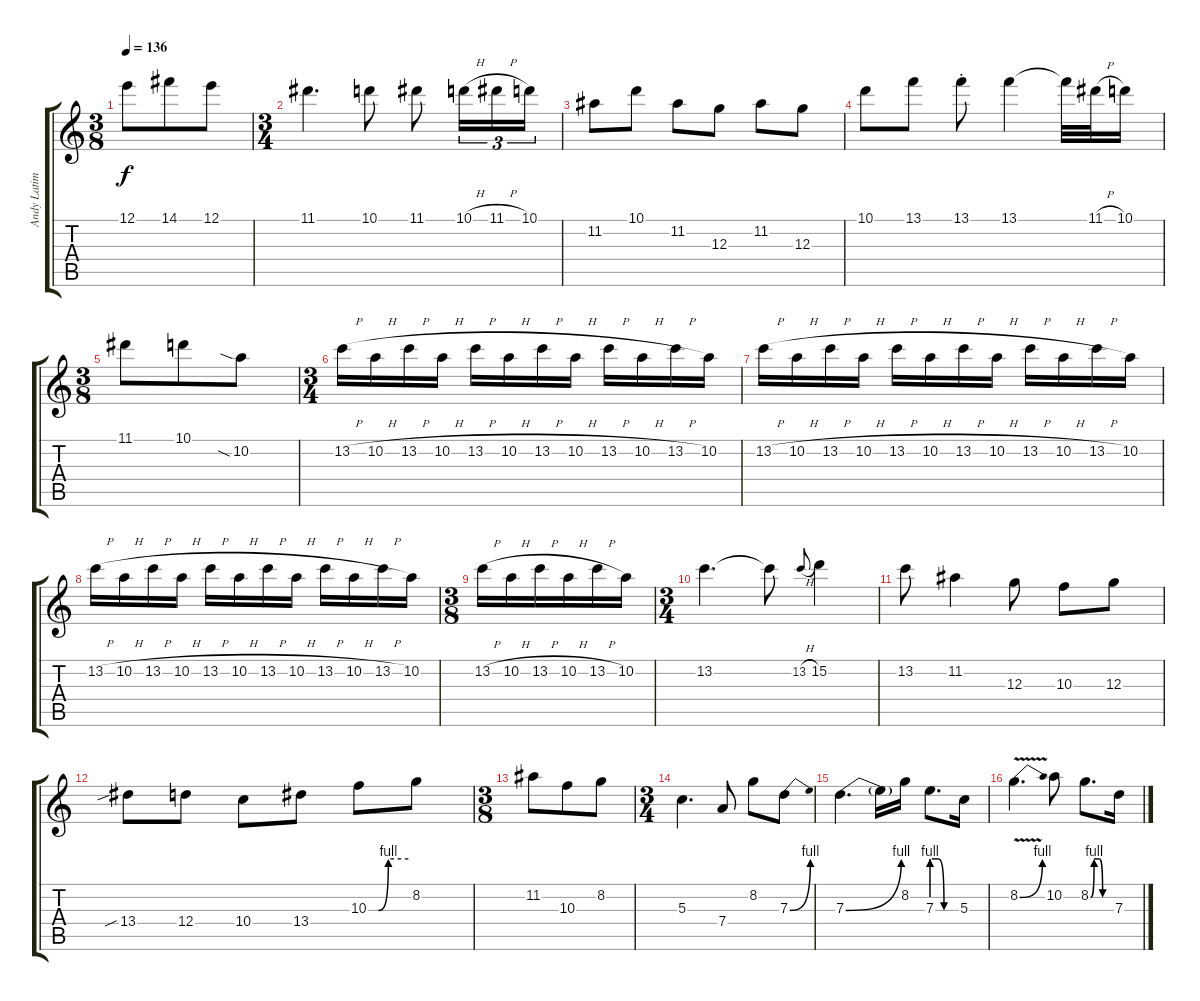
\track ("Andy Latimer" "Andy Latim") {instrument overdrivenguitar}
\staff {score tabs}
\tuning (E4 B3 G3 D3 A2 E2) {hide}
\ts (3 8)
\tempo 136
\clef g2
\ks c
12.1.8{dy f} 14.1.8 12.1.8 |
\ts (3 4)
11.1.4{d} 10.1.8 11.1.8 10.1{h}.16{tu (3 2)} 11.1{h}.16{tu (3 2)} 10.1.16{tu (3 2)} |
11.2.8 10.1.8 11.2.8 12.3.8 11.2.8 12.3.8 |
10.1.8 13.1.8 13.1{st}.8 13.1.4 13.1{t}.32 11.1{h}.32 10.1.16 |
\ts (3 8)
11.1.8 10.1.8 10.2{sia}.8 |
\ts (3 4)
13.2{h}.16 10.2{h}.16 13.2{h}.16 10.2{h}.16 13.2{h}.16 10.2{h}.16 13.2{h}.16 10.2{h}.16 13.2{h}.16 10.2{h}.16 13.2{h}.16 10.2.16 |
13.2{h}.16 10.2{h}.16 13.2{h}.16 10.2{h}.16 13.2{h}.16 10.2{h}.16 13.2{h}.16 10.2{h}.16 13.2{h}.16 10.2{h}.16 13.2{h}.16 10.2.16 |
13.2{h}.16 10.2{h}.16 13.2{h}.16 10.2{h}.16 13.2{h}.16 10.2{h}.16 13.2{h}.16 10.2{h}.16 13.2{h}.16 10.2{h}.16 13.2{h}.16 10.2.16 |
\ts (3 8)
13.2{h}.16 10.2{h}.16 13.2{h}.16 10.2{h}.16 13.2{h}.16 10.2.16 |
\ts (3 4)
13.2.4{d} 13.2{t}.8 13.2{h}.8{gr onbeat} 15.2.4 |
13.2.8 11.2.4 12.3.8 10.3.8 12.3.8 |
13.4{sib}.8 12.4.8 10.4.8 13.4.8 10.3{be (custom 0 0 15 0 30 4 60 4)}.8 8.2.8 |
\ts (3 8)
11.2.8 10.3.8 8.2.8 |
\ts (3 4)
5.3.4{d} 7.4.8 8.2.8 7.3{be (bend 0 0 60 4)}.8 |
7.3{be (bend 0 0 60 4)}.4{d} 7.3{t}.16 8.2.16 7.3{be (custom 0 4 15 4 30 0 60 0)}.8{d} 5.3.16 |
8.2{be (bend 0 0 60 4) v}.4{d} 10.2.8 8.2{be (custom 0 0 10 4 25 4 35 0 60 0)}.8{d} 7.3.16
